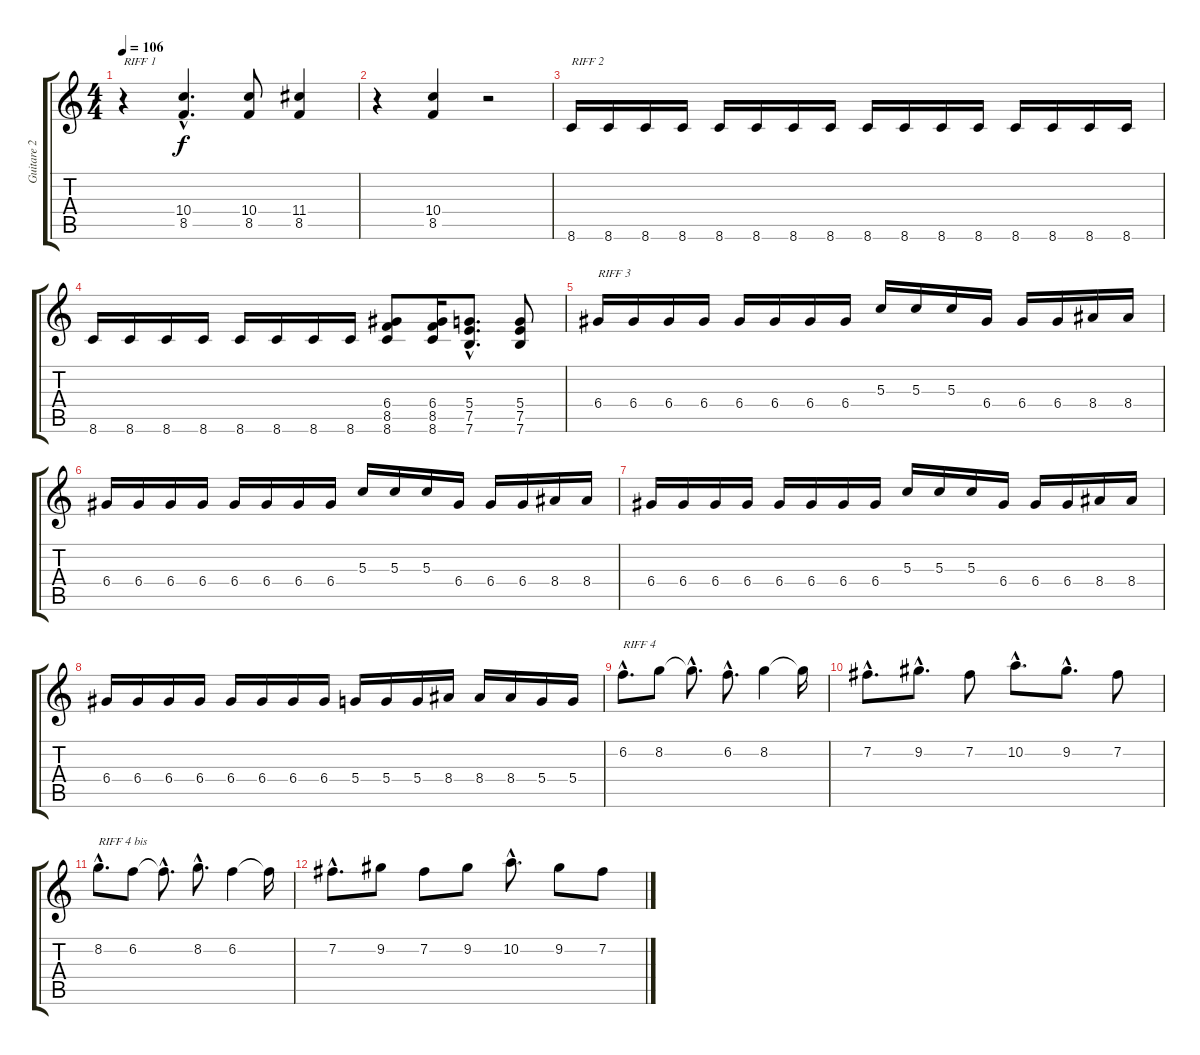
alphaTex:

\track ("Guitare 2" "Guitare 2") {instrument distortionguitar}
\staff {score tabs}
\tuning (E4 B3 G3 D3 A2 E2) {hide}
\ts (4 4)
\tempo 106
\clef g2
\ks c
r.4{txt "RIFF 1" dy f instrument distortionguitar} (10.4{hac} 8.5{hac}).4{d} (10.4 8.5).8 (11.4 8.5).4 |
r.4 (10.4 8.5).4 r.2 |
8.6.16{txt "RIFF 2"} 8.6.16 8.6.16 8.6.16 8.6.16 8.6.16 8.6.16 8.6.16 8.6.16 8.6.16 8.6.16 8.6.16 8.6.16 8.6.16 8.6.16 8.6.16 |
8.6.16 8.6.16 8.6.16 8.6.16 8.6.16 8.6.16 8.6.16 8.6.16 (6.4 8.5 8.6).8 (6.4 8.5 8.6).16 (5.4{hac} 7.5{hac} 7.6{hac}).8{d} (5.4 7.5 7.6).8 |
6.4.16{txt "RIFF 3"} 6.4.16 6.4.16 6.4.16 6.4.16 6.4.16 6.4.16 6.4.16 5.3.16 5.3.16 5.3.16 6.4.16 6.4.16 6.4.16 8.4.16 8.4.16 |
6.4.16 6.4.16 6.4.16 6.4.16 6.4.16 6.4.16 6.4.16 6.4.16 5.3.16 5.3.16 5.3.16 6.4.16 6.4.16 6.4.16 8.4.16 8.4.16 |
6.4.16 6.4.16 6.4.16 6.4.16 6.4.16 6.4.16 6.4.16 6.4.16 5.3.16 5.3.16 5.3.16 6.4.16 6.4.16 6.4.16 8.4.16 8.4.16 |
6.4.16 6.4.16 6.4.16 6.4.16 6.4.16 6.4.16 6.4.16 6.4.16 5.4.16 5.4.16 5.4.16 8.4.16 8.4.16 8.4.16 5.4.16 5.4.16 |
6.2{hac}.8{d txt "RIFF 4"} 8.2.8 8.2{hac t}.8{d} 6.2{hac}.8{d} 8.2.4 8.2{t}.16 |
7.2{hac}.8{d} 9.2{hac}.8{d} 7.2.8 10.2{hac}.8{d} 9.2{hac}.8{d} 7.2.8 |
8.2{hac}.8{d txt "RIFF 4 bis"} 6.2.8 6.2{hac t}.8{d} 8.2{hac}.8{d} 6.2.4 6.2{t}.16 |
7.2{hac}.8{d} 9.2.8 7.2.8 9.2.8 10.2{hac}.8{d} 9.2.8 7.2.8
